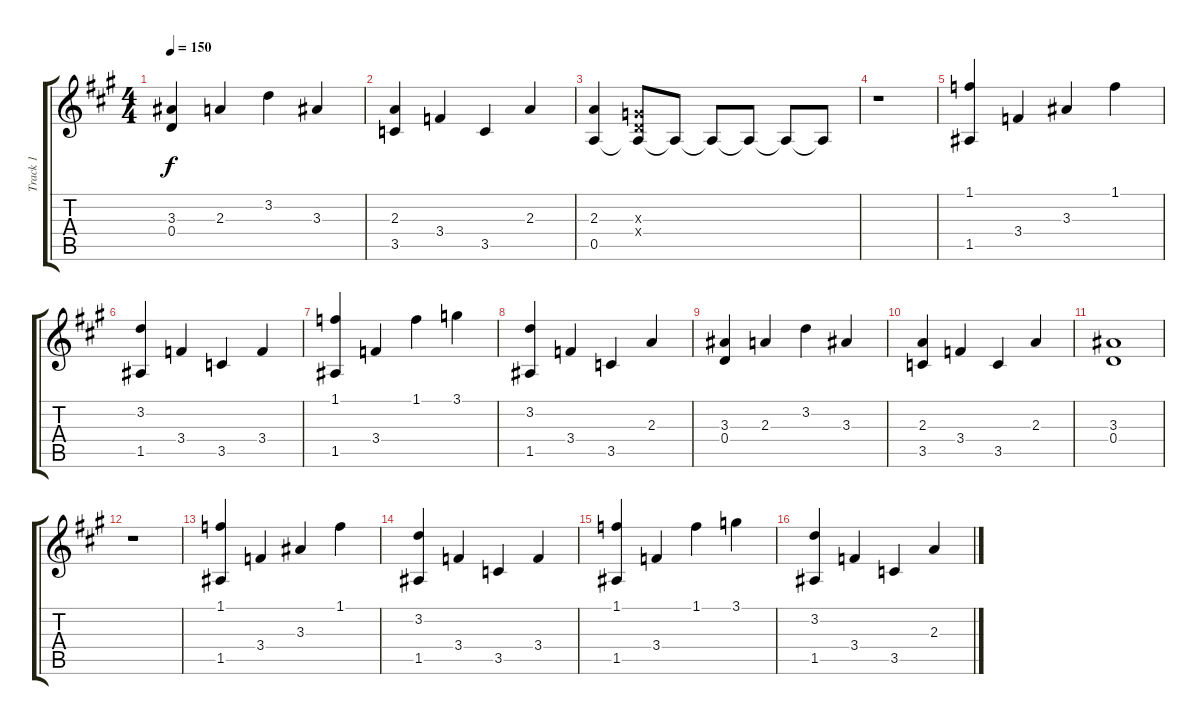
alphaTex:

\track ("Track 1" "Track 1") {instrument acousticguitarsteel}
\staff {score tabs}
\tuning (E4 B3 G3 D3 A2 E2) {hide}
\ts (4 4)
\tempo 150
\clef g2
\ks a
(3.3 0.4).4{dy f} 2.3.4 3.2.4 3.3.4 |
(2.3 3.5).4 3.4.4 3.5.4 2.3.4 |
(2.3 0.5).4 (0.3{x} 0.4{x} 0.5{t}).8 0.5{t}.8 0.5{t}.8 0.5{t}.8 0.5{t}.8 0.5{t}.8 |
r.1 |
(1.1 1.5).4 3.4.4 3.3.4 1.1.4 |
(3.2 1.5).4 3.4.4 3.5.4 3.4.4 |
(1.1 1.5).4 3.4.4 1.1.4 3.1.4 |
(3.2 1.5).4 3.4.4 3.5.4 2.3.4 |
(3.3 0.4).4 2.3.4 3.2.4 3.3.4 |
(2.3 3.5).4 3.4.4 3.5.4 2.3.4 |
(3.3 0.4).1 |
r.1 |
(1.1 1.5).4 3.4.4 3.3.4 1.1.4 |
(3.2 1.5).4 3.4.4 3.5.4 3.4.4 |
(1.1 1.5).4 3.4.4 1.1.4 3.1.4 |
(3.2 1.5).4 3.4.4 3.5.4 2.3.4
